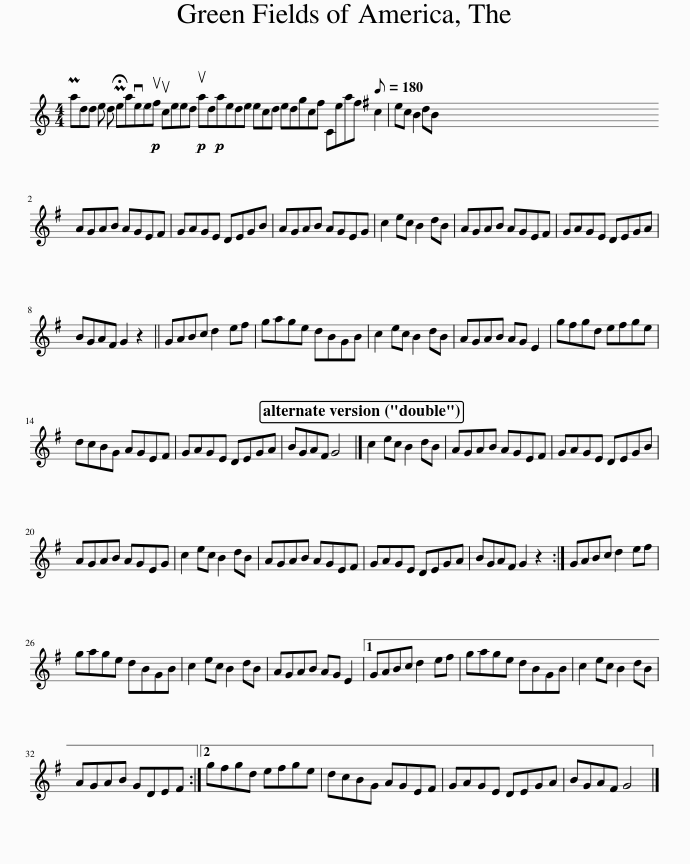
X:1
L:1/8
M:4/4
I:linebreak $
K:C
V:1 treble
V:1
 Padd e d !fermata!Peavee!p!uf uceed!p! uad!p!aede ecd edgcf Ceaf[Q:1/8=180] c2 ec B2 dB |$ AGAB AGE^F | GAGE DEGB | AGAB AGEG | c2 ec B2 dB | %5
 AGAB AGE^F | GAGE DEGA |$ BGA^F G2 z2 || GABc d2 e^f | gage dBGB | %10
 c2 ec B2 dB | AGAB AG E2 | g^fgd efge |$ dcBG AGE^F | GAGE DEGA | %15
 BGA^F G4 |] c2 ec B2 dB | AGAB AGE^F | GAGE DEGB |$ AGAB AGEG | %20
 c2 ec B2 dB | AGAB AGE^F | GAGE DEGA | BGA^F G2 z2 :| GABc d2 e^f |$ %25
 gage dBGB | c2 ec B2 dB | AGAB AG E2 |1 GABc d2 e^f | gage dBGB | %30
 c2 ec B2 dB |$ AGAB GDE^F :|2 g^fgd efge | dcBG AGE^F | GAGE DEGA | %35
 BGA^F G4 |] %36
